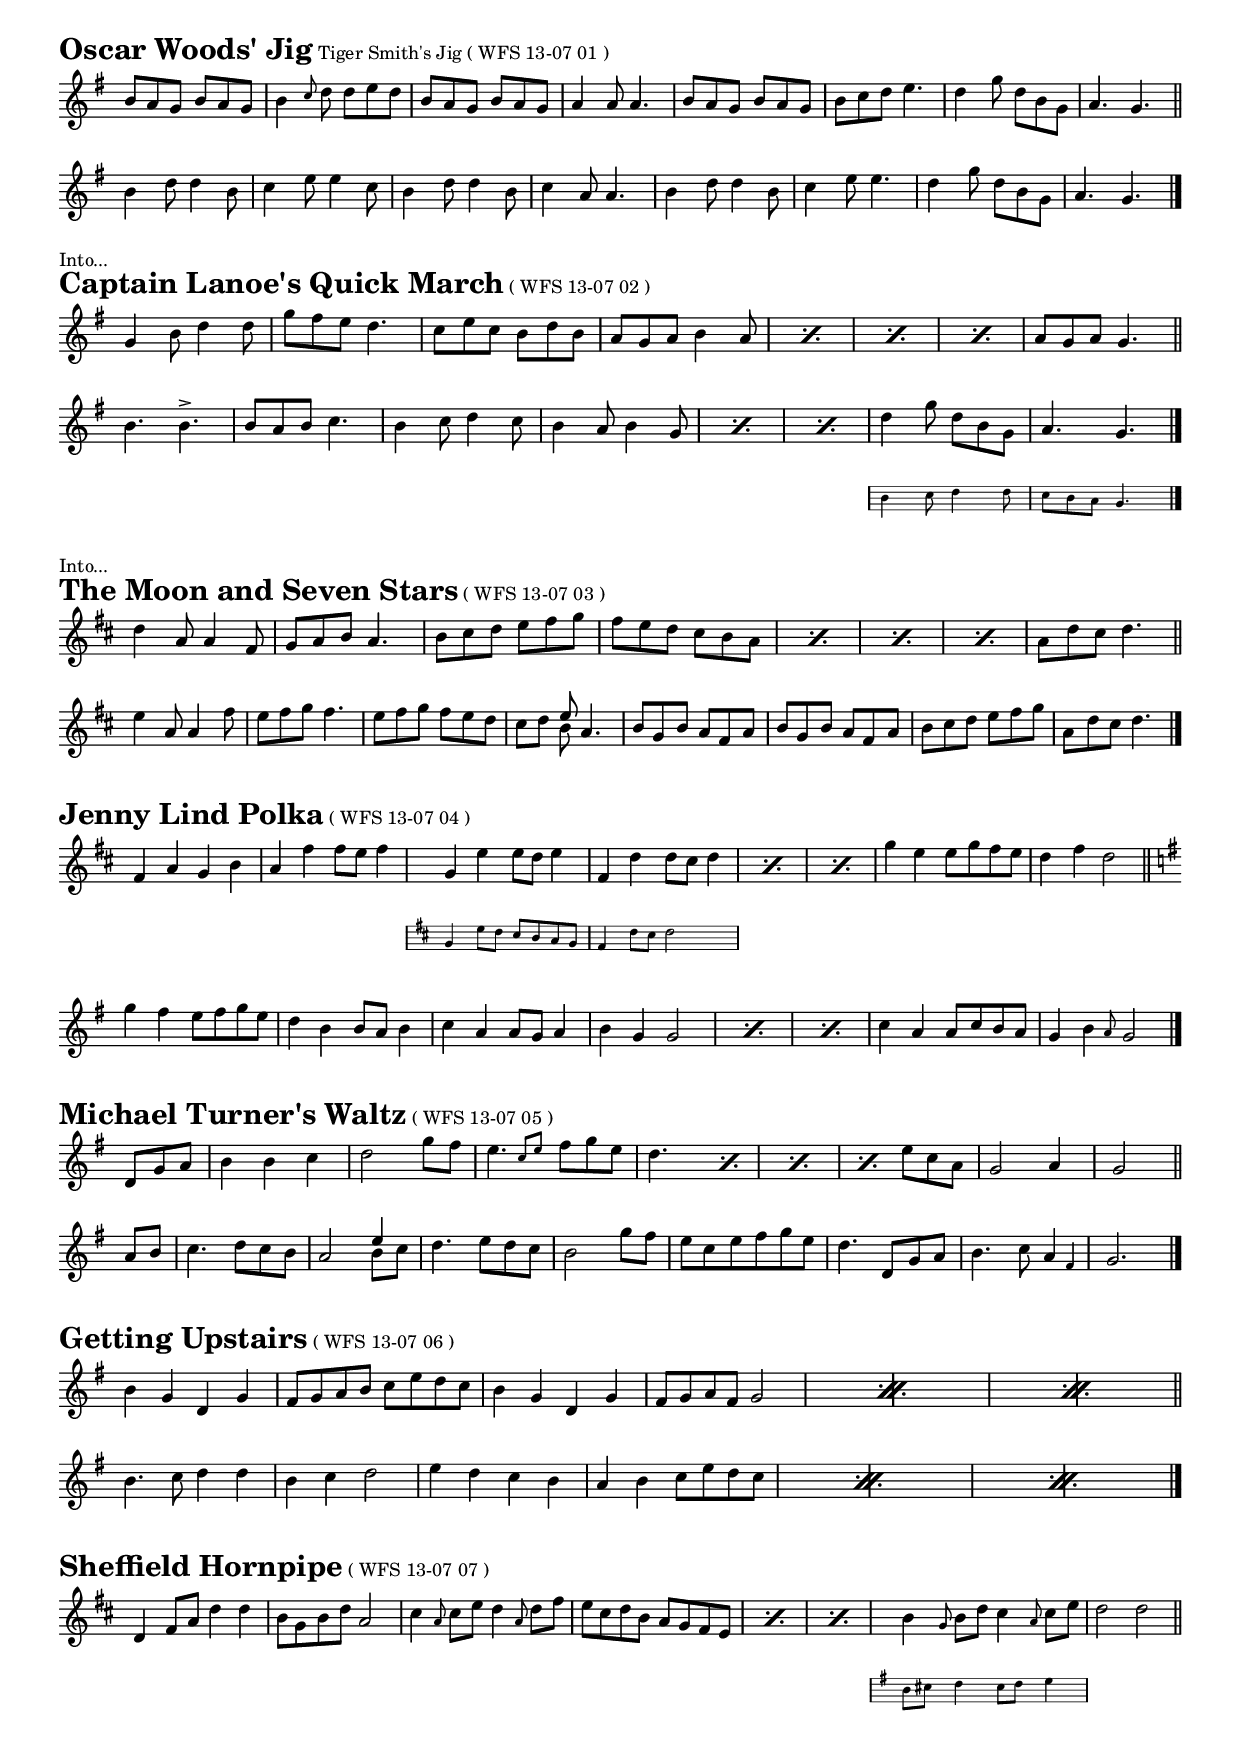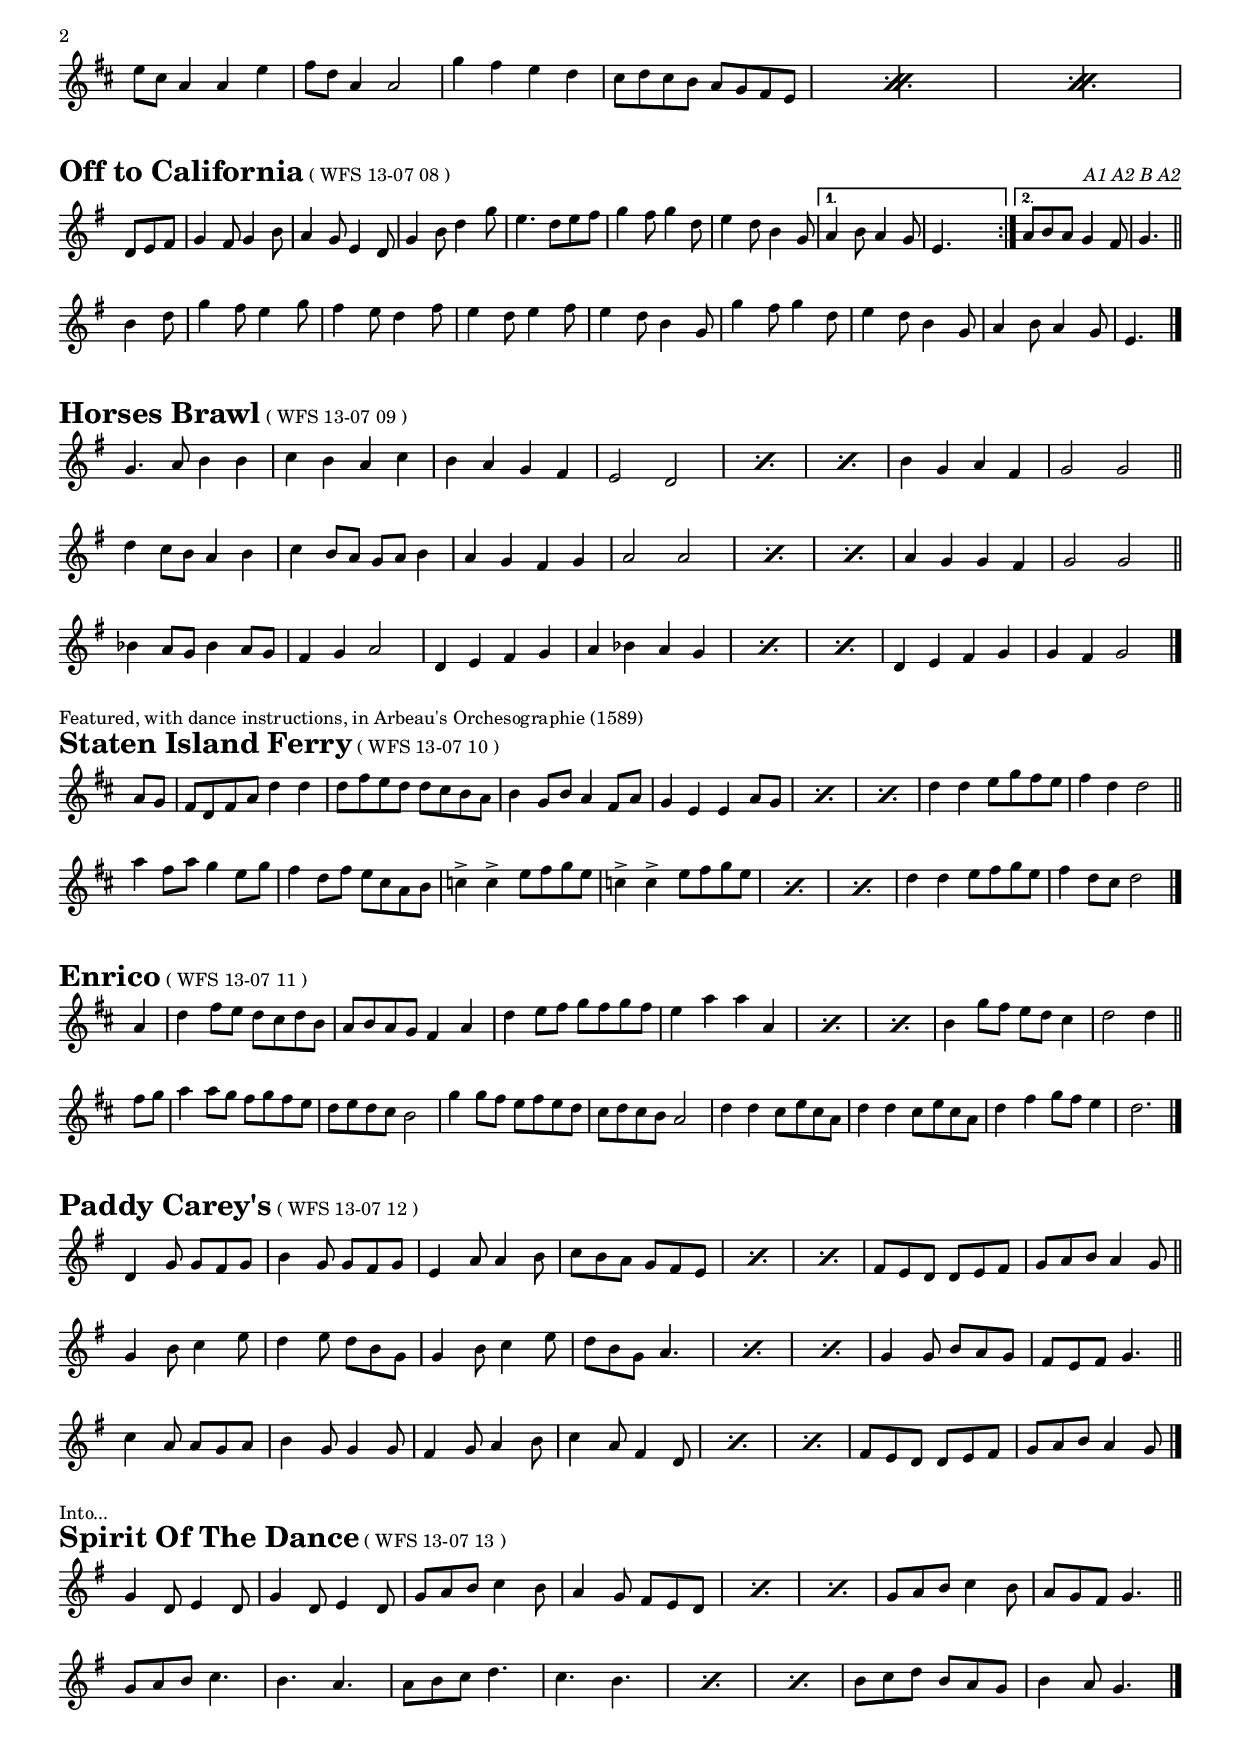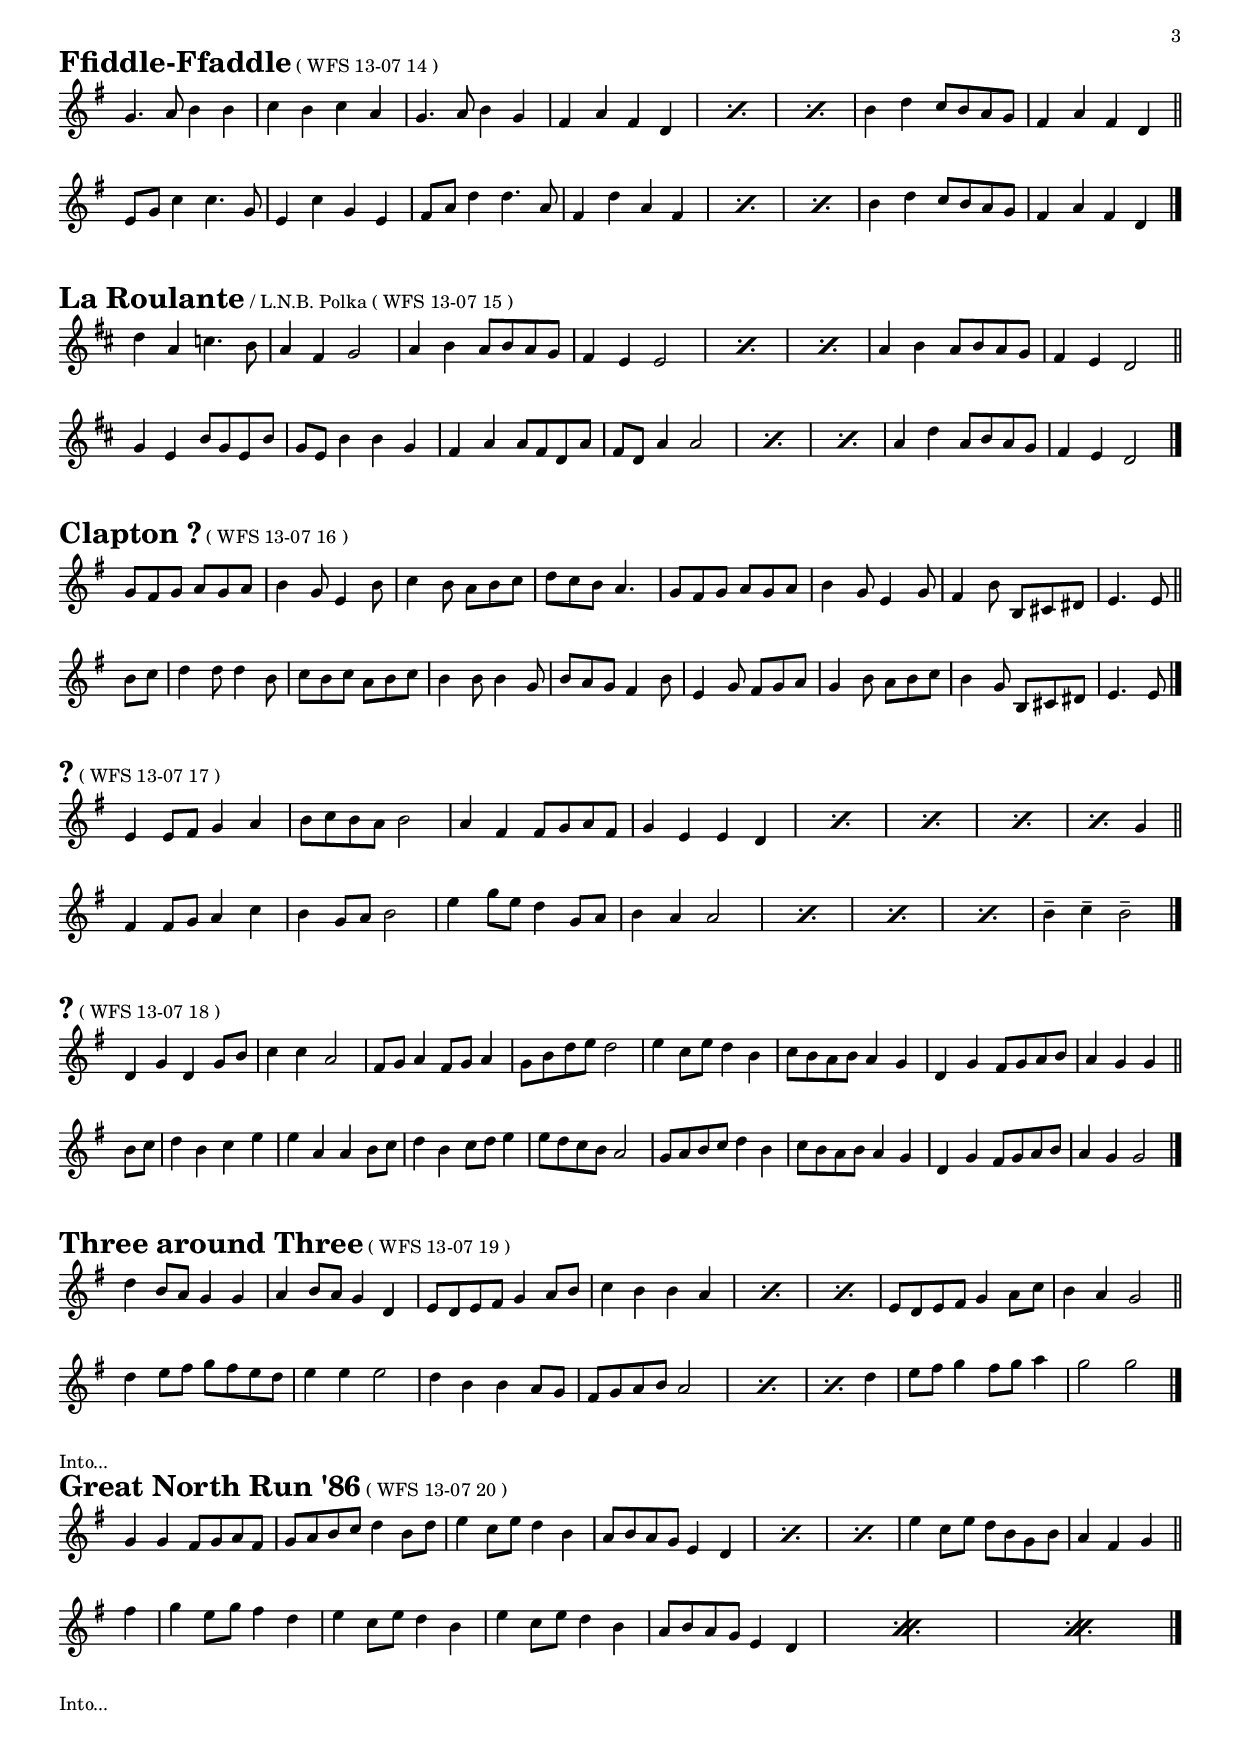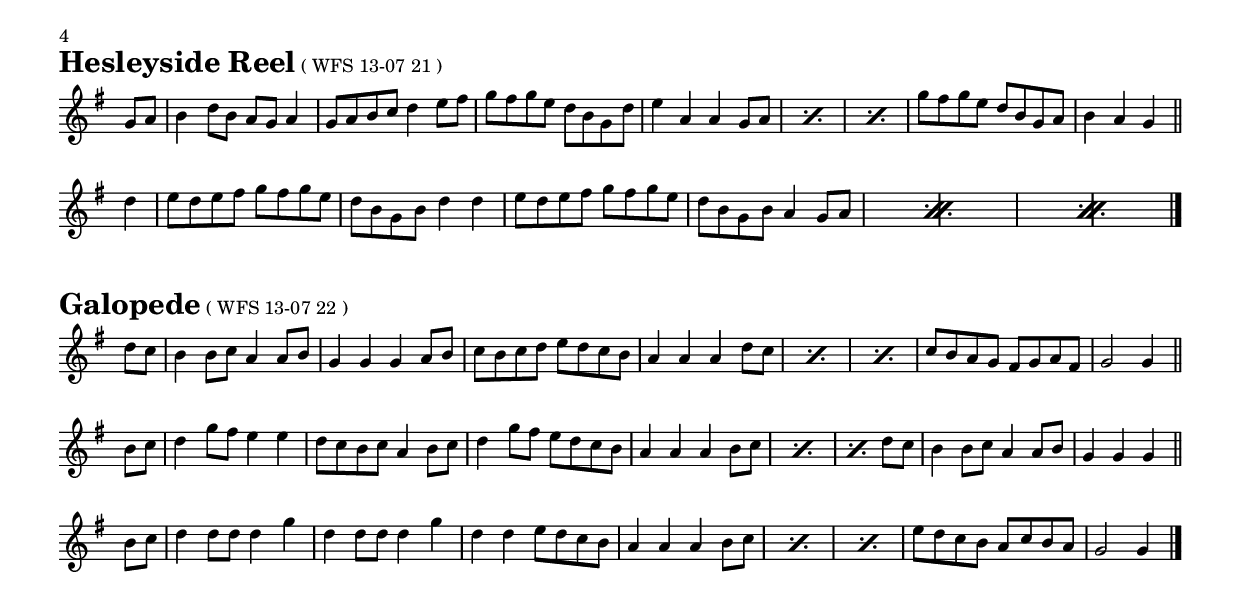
\version "2.16.0"

\layout { 
  indent = 0.0\cm
  \context { \Score \remove "Bar_number_engraver" }	
  \context { \Staff \remove "Time_signature_engraver" }
}

#(set-global-staff-size 16)

\paper {

scoreTitleMarkup = \markup {
  \fill-line {
    \line {
      \fontsize #4 \bold  
      \fromproperty #'header:piece
      \normalsize  
      \fromproperty #'header:subtitle
      \normal-text
      (\fromproperty #'header:opus)
    }
    \line {
      \italic
      \fromproperty #'header:meter
    }
  }
}

}

ossia = \with {
      \remove "Time_signature_engraver"
      alignAboveContext = #"main"
      fontSize = #-3
      \override StaffSymbol #'staff-space = #(magstep -3)
      \override StaffSymbol #'thickness = #(magstep -3)
      firstClef = ##f
}

makePercent =
#(define-music-function (parser location note) (ly:music?)
   "Make a percent repeat the same length as NOTE."
   (make-music 'PercentEvent
               'length (ly:music-length note)))

makeDoublePercent =
#(define-music-function (parser location note) (ly:music?)
   "Make a percent repeat the same length as NOTE."
   (make-music 'DoublePercentEvent
               'length (ly:music-length note)))


  
\score{{ \label #'oscarwoods
\transpose d d' {
\time 6/8 \key g \major

  b8 a8 g8 b8 a8 g8 b4 \grace{c'8} d'8 d'8 e'8 d'8
  b8 a8 g8 b8 a8 g8 a4 a8 a4.
  b8 a8 g8 b8 a8 g8 b8 c'8 d'8 e'4.
  d'4 g'8 d'8 b8 g8 a4. g4. \bar "||" \break
  b4 d'8 d'4 b8 c'4 e'8 e'4 c'8
  b4 d'8 d'4 b8 c'4 a8 a4.
  b4 d'8 d'4 b8 c'4 e'8 e'4.
  d'4 g'8 d'8 b8 g8 a4. g4. \bar "|."
  
}}
\header{
piece = "Oscar Woods' Jig"
subtitle = "Tiger Smith's Jig"
opus = "WFS 13-07 01"
}}
\markuplist{
    "Into..."
}

\score{{ 
\transpose d d' {
\time 6/8 \key g \major
  
  g4 b8 d'4 d'8 g'8 fis'8 e'8 d'4.
  c'8 e'8 c'8 b8 d'8 b8 a8 g8 a8 b4 a8
  \makePercent s2. \makePercent s2.
  \makePercent s2. a8 g8 a8 g4. \bar "||" \break
  
  b4. b4.-> b8 a8 b8 c'4. b4 c'8 d'4 c'8 b4 a8 b4 g8
  \makePercent s2.   \makePercent s2.
  
  <<
    { d'4 g'8 d'8 b8 g8 a4. g4. }
    \new Staff \ossia
    { b4 c'8 d'4 d'8 c'8 b a g4. }
  >>  
  
  \bar "|."  
  
}}
\header{
piece = "Captain Lanoe's Quick March"
opus = "WFS 13-07 02"
}}
\markuplist{
  "Into..."
}

\score{{
\transpose d d' {
\time 6/8 \key d \major
  
  d'4 a8 a4 fis8 g8 a8 b8 a4.
  b8 cis'8 d'8 e'8 fis'8 g'8 fis'8 e'8 d'8 cis'8 b8 a8
  \makePercent s2.   \makePercent s2.
  \makePercent s2. a8 d'8 cis'8 d'4. \bar "||" \break
  e'4 a8 a4 fis'8 e'8 fis'8 g'8 fis'4.
  e'8 fis'8 g'8 fis'8 e'8 d'8 cis'8 d'8
  << \new Voice { \voiceOne e'8 } \new Voice { \voiceTwo b8 } \oneVoice >>
  a4.
  b8 g8 b8 a8 fis8 a8 b8 g8 b8 a8 fis8 a8
  b8 cis'8 d'8 e'8 fis'8 g'8 a8 d'8 cis'8 d'4. \bar "|."
  
}}
\header{
piece = "The Moon and Seven Stars"
opus = "WFS 13-07 03"
}}


\score{{
\transpose d d' {
\time 4/4 \key d \major

  fis4 a4 g4 b4 a4 fis'4 fis'8 e'8 fis'4
  <<
    { g4 e'4 e'8 d'8 e'4 fis4 d'4 d'8 cis'8 d'4 }
    \new Staff \ossia
    { \key d \major g4 e'8 d'8 cis'8 b8 a8 g8 fis4 d'8 cis'8 d'2 }
  >>
  
  \makePercent s1  \makePercent s1
  g'4 e'4 e'8 g'8 fis'8 e'8 d'4 fis'4 d'2 \bar "||" \break
  \key g \major
  g'4 fis'4 e'8 fis'8 g'8 e'8 d'4 b4 b8 a8 b4
  c'4 a4 a8 g8 a4 b4 g4 g2
  \makePercent s1  \makePercent s1
  c'4 a4 a8 c'8 b8 a8 g4 \afterGrace b4 a8 g2 \bar "|."
  
}}
\header{
piece = "Jenny Lind Polka"
opus = "WFS 13-07 04"
}}




\score{{
\transpose d d' {
\time 3/4 \key g \major
  
  \partial 4. d8 g8 a8
  b4 b4 c'4 d'2 g'8 fis'8
  \afterGrace e'4. {c'8 e'8} fis'8 g'8 e'8 d'4.
  \makePercent s4.
  \makePercent s2.
  \makePercent s4.
  e'8 c'8 a8
  g2 a4 g2 \bar "||" \break a8 b8
  c'4. d'8 c'8 b8 a2
  << \new Voice { \voiceOne e'4 } \new Voice { \voiceTwo b8 c'8 } \oneVoice >>
  d'4. e'8 d'8 c'8 b2 g'8 fis'8
  e'8 c'8 e'8 fis'8 g'8 e'8 d'4.
  d8 g8 a8 b4. c'8 \afterGrace a4 fis4 g2. \bar "|."
  
}}
\header{
piece = "Michael Turner's Waltz"
opus = "WFS 13-07 05"
}}


\score{{
\transpose d d' {
\time 4/4 \key g \major
  
  b4 g4 d4 g4 fis8 g8 a8 b8 c'8 e'8 d'8 c'8
  b4 g4 d4 g4
  fis8 g8 a8 fis8 g2 
  \makeDoublePercent s\breve
  \makeDoublePercent s\breve
  \bar "||" \break
  b4. c'8 d'4 d'4 b4 c'4 d'2 e'4 d'4 c'4
  b4 a4 b4 c'8 e'8 d'8 c'8
  \makeDoublePercent s\breve
  \makeDoublePercent s\breve
  \bar "|."
    
}}
\header{
piece = "Getting Upstairs"
opus = "WFS 13-07 06"
}}



\score{{
\transpose d d' {
\time 4/4 \key d \major

    d4 fis8 a8 d'4 d'4 b8 g8 b8 d'8 a2
    cis'4 \grace a8 cis'8 e'8 d'4 \grace a8 d'8 fis'8 e'8 cis'8 d'8 b8 a8 g8 fis8 e8
    \makePercent s1 \makePercent s1
    <<
    { b4 \grace g8 b8 d'8 cis'4 \grace a8 cis'8 e'8 }
    \new Staff \ossia
    { \key g \major b8 cis'8 d'4 cis'8 d'8 e'4 }
  >>
    
    d'2 d'2 \bar "||" \break
    
    e'8 cis'8 a4 a4 e'4 fis'8 d'8 a4 a2
    g'4 fis'4 e'4 d'4 cis'8 d'8 cis'8 b8 a8 g8 fis8 e8
    \makeDoublePercent s\breve
    \makeDoublePercent s\breve
    

}}
\header{
piece = "Sheffield Hornpipe"
opus = "WFS 13-07 07"
}}

\score{{
\transpose d d' {
\time 6/8 \key g \major
  \repeat volta 2 {
  \partial 4. d8 e8 fis8
  g4 fis8 g4 b8 a4 g8 e4 d8 g4 b8 d'4 g'8 e'4. d'8 e'8 fis'8
  g'4 fis'8 g'4 d'8 e'4 d'8 b4 g8 }
  \alternative { { a4 b8 a4 g8 e4. s4.}
  {a8 b8 a8 g4 fis8 g4.} } \bar "||" \break 
  b4 d'8
  g'4 fis'8 e'4 g'8 fis'4 e'8 d'4 fis'8 e'4 d'8 e'4 fis'8 e'4 d'8 b4 g8
  g'4 fis'8 g'4 d'8 e'4 d'8 b4 g8
  a4 b8 a4 g8 e4. \bar "|."
  
}}
\header{
piece = "Off to California"
opus = "WFS 13-07 08"
meter = "A1 A2 B A2"
}}

\score{{
\transpose d d' {
\time 4/4 \key g \major
  
  g4. a8 b4 b4 c'4 b4 a4 c'4 b4 a4 g4 fis4 e2 d2
  \makePercent s1 \makePercent s1
  b4 g4 a4 fis4 g2 g2 \bar "||" \break
  d'4 c'8 b8 a4 b4 c'4 b8 a8 g8 a8 b4 a4 g4 fis4 g4 a2 a2
  \makePercent s1 \makePercent s1
  a4 g4 g4 fis4 g2 g2 \bar "||" \break 
  bes4 a8 g8 bes4 a8 g8 fis4 g4 a2 d4 e4 fis4 g4 a4 bes4 a4 g4
  \makePercent s1 \makePercent s1
  d4 e4 fis4 g4 g4 fis4 g2 \bar "|."
   
}}
\header{
piece = "Horses Brawl"
opus = "WFS 13-07 09"
}}
\markuplist{
    "Featured, with dance instructions, in Arbeau's Orchesographie (1589)"
}

\score{{
\transpose d d' {
\time 4/4 \key d \major
  
  \partial 4 a8 g8
  fis8 d8 fis8 a8 d'4 d'4 d'8 fis'8 e'8 d'8 d'8 cis'8 b8 a8
  b4 g8 b8 a4 fis8 a8 g4 e4 e4 a8 g8
  \makePercent s1 \makePercent s1
  d'4 d'4 e'8 g'8 fis'8 e'8 fis'4 d'4 d'2 \bar "||" \break
  
  a'4 fis'8 a'8 g'4 e'8 g'8 fis'4 d'8 fis'8 e'8 cis'8 a8 b8
  c'4-> c'4-> e'8 fis'8 g'8 e'8 c'4-> c'4-> e'8 fis'8 g'8 e'8
  \makePercent s1 \makePercent s1
  d'4 d'4 e'8 fis'8 g'8 e'8 fis'4 d'8 cis'8 d'2 \bar "|."
  
}}
\header{
piece = "Staten Island Ferry"
opus = "WFS 13-07 10"
}}

\score{{
\transpose d d' {
\time 4/4 \key d \major
  \partial 4 a4
  d'4 fis'8 e'8 d'8 cis'8 d'8 b8 a8 b8 a8 g8 fis4 a4
  d'4 e'8 fis'8 g'8 fis'8 g'8 fis'8 e'4 a'4 a'4 a4
  \makePercent s1   \makePercent s1
  b4 g'8 fis'8 e'8 d'8 cis'4 d'2 d'4 \bar "||" \break
  fis'8 g'8 a'4 a'8 g'8 fis'8 g'8 fis'8 e'8 d'8 e'8 d'8 cis'8 b2
  g'4 g'8 fis'8 e'8 fis'8 e'8 d'8 cis'8 d'8 cis'8 b8 a2
  d'4 d'4 cis'8 e'8 cis'8 a8 d'4 d'4 cis'8 e'8 cis'8 a8
  d'4 fis'4 g'8 fis'8 e'4 d'2. \bar "|."
}}
\header{
piece = "Enrico"
opus = "WFS 13-07 11"
}}

\score{{
\transpose d d' {
\time 6/8 \key g \major
  d4 g8 g8 fis8 g8 b4 g8 g8 fis8 g8
  e4 a8 a4 b8 c'8 b8 a8 g8 fis8 e8
  \makePercent s2.   \makePercent s2.
  fis8 e8 d8 d8 e8 fis8 g8 a8 b8 a4 g8
  \bar "||" \break
  g4 b8 c'4 e'8 d'4 e'8 d'8 b8 g8
  g4 b8 c'4 e'8 d'8 b8 g8 a4.
  \makePercent s2.  \makePercent s2.
  g4 g8 b8 a8 g8 fis8 e8 fis8 g4. 
  \bar "||" \break
  c'4 a8 a8 g8 a8 b4 g8 g4 g8
  fis4 g8 a4 b8 c'4 a8 fis4 d8
  \makePercent s2.  \makePercent s2.
  fis8 e8 d8 d8 e8 fis8 g8 a8 b8 a4 g8
  \bar "|."
  
  
}}
\header{
piece = "Paddy Carey's"
opus = "WFS 13-07 12"
}}
\markuplist{
  Into...
}

\score{{
\transpose d d' {
\time 6/8 \key g \major

  g4 d8 e4 d8 g4 d8 e4 d8
  g8 a8 b8 c'4 b8 a4 g8 fis8 e8 d8 
  \makePercent s2. \makePercent s2.
  g8 a8 b8 c'4 b8 a8 g8 fis8 g4.
  \bar "||" \break
  g8 a8 b8 c'4. b4. a4. 
  a8 b8 c'8 d'4. c'4. b4.
  \makePercent s2. \makePercent s2.
  b8 c'8 d'8 b8 a8 g8 b4 a8 g4.
  \bar "|."

}}
\header{
piece = "Spirit Of The Dance"
opus = "WFS 13-07 13"
}}

\score{{
\transpose d d' {
\time 4/4 \key g \major
  g4. a8 b4 b4 c'4 b4 c'4 a4
  g4. a8 b4 g4 fis4 a4 fis4 d4
  \makePercent s1 \makePercent s1
  b4 d'4 c'8 b8 a8 g8 fis4 a4 fis4 d4
  \bar "||" \break
  e8 g8 c'4 c'4. g8 e4 c'4 g4 e4
  fis8 a8 d'4 d'4. a8 fis4 d'4 a4 fis4
  \makePercent s1 \makePercent s1
  b4 d'4 c'8 b8 a8 g8 fis4 a4 fis4 d4
  \bar "|."
}}
\header{
piece = "Ffiddle-Ffaddle"
opus = "WFS 13-07 14"
}}

\score{{
\transpose d d' {
\time 4/4 \key d \major
  d'4 a4 c'4. b8 a4 fis4 g2
  a4 b4 a8 b8 a8 g8 fis4 e4 e2
  \makePercent s1 \makePercent s1
  a4 b4 a8 b8 a8 g8 fis4 e4 d2
  \bar "||" \break
  g4 e4 b8 g8 e8 b8 g8 e8 b4 b4 g4
  fis4 a4 a8 fis8 d8 a8 fis8 d8 a4 a2
  \makePercent s1 \makePercent s1
  a4 d'4 a8 b8 a8 g8 fis4 e4 d2
  \bar "|."
}}
\header{
piece = "La Roulante"
subtitle = "/ L.N.B. Polka"
opus = "WFS 13-07 15"
}}

\score{{
\transpose d d' {
\time 6/8 \key e \minor
  g8 fis8 g8 a8 g8 a8 b4 g8 e4 b8
  c'4 b8 a8 b8 c'8 d'8 c'8 b8 a4.
  g8 fis8 g8 a8 g8 a8 b4 g8 e4 g8
  fis4 b8 b,8 cis8 dis8 e4. e8
  \bar "||" \break
  b8 c'8 d'4 d'8 d'4 b8 c'8 b8 c'8 a8 b8 c'8
  b4 b8 b4 g8 b8 a8 g8 fis4 b8
  e4 g8 fis8 g8 a8 g4 b8 a8 b8 c'8
  b4 g8 b,8 cis8 dis8 e4. e8
  \bar "|."

}}
\header{
piece = "Clapton ?"
opus = "WFS 13-07 16"
}}

\score{{
\transpose d d' {
\time 4/4 \key e \minor
    e4 e8 fis8 g4 a4 b8 c'8 b8 a8 b2
    a4 fis4 fis8 g8 a8 fis8 g4 e4 e4 d4
    \makePercent s1 \makePercent s1
    \makePercent s1 \makePercent s2. g4
    \bar "||" \break
    fis4 fis8 g8 a4 c'4 b4 g8 a8 b2
    e'4 g'8 e'8 d'4 g8 a8 b4 a4 a2
    \makePercent s1 \makePercent s1
    \makePercent s1 b4-- c'4-- b2--
    \bar "|."
}}
\header{
piece = "?"
opus = "WFS 13-07 17"
}}

\score{{
\transpose d d' {
\time 4/4 \key g \major
  d4 g4 d4 g8 b8 c'4 c'4 a2
  fis8 g8 a4 fis8 g8 a4 g8 b8 d'8 e'8 d'2
  e'4 c'8 e'8 d'4 b4 c'8 b8 a8 b8 a4 g4
  d4 g4 fis8 g8 a8 b8 a4 g4 g4
  \bar "||"\break
  b8 c'8 d'4 b4 c'4 e'4 e'4 a4 a4
  b8 c'8 d'4 b4 c'8 d'8 e'4 e'8 d'8 c'8 b8 a2
  g8 a8 b8 c'8 d'4 b4 c'8 b8 a8 b8 a4 g4
  d4 g4 fis8 g8 a8 b8 a4 g4 g2
  \bar "|."
  
}}
\header{
piece = "?"
opus = "WFS 13-07 18"
}}


\score{{
\transpose d d' {
\time 4/4 \key g \major
  d'4 b8 a8 g4 g4 a4 b8 a8 g4 d4
  e8 d8 e8 fis8 g4 a8 b8 c'4 b4 b4 a4
  \makePercent s1 \makePercent s1
  e8 d8 e8 fis8 g4 a8 c'8 b4 a4 g2
  \bar "||" \break
  d'4 e'8 fis'8 g'8 fis'8 e'8 d'8 e'4 e'4 e'2
  d'4 b4 b4 a8 g8 fis8 g8 a8 b8 a2
  \makePercent s1 \makePercent s2. d'4
  e'8 fis'8 g'4 fis'8 g'8 a'4 g'2 g'2
  \bar "|."
}}
\header{
piece = "Three around Three"
opus = "WFS 13-07 19"
}}
\markuplist{
  Into...
}

\score{{
\transpose d d' {
\time 4/4 \key g \major
  g4 g4 fis8 g8 a8 fis8 g8 a8 b8 c'8 d'4 b8 d'8
  e'4 c'8 e'8 d'4 b4 a8 b8 a8 g8 e4 d4
  \makePercent s1 \makePercent s1
  e'4 c'8 e'8 d'8 b8 g8 b8 a4 fis4 g4
  \bar "||" \break
  fis'4 g'4 e'8 g'8 fis'4 d'4 e'4 c'8 e'8 d'4 b4
  e'4 c'8 e'8 d'4 b4 a8 b8 a8 g8 e4 d4
  \makeDoublePercent s\breve
  \makeDoublePercent s\breve
  \bar "|."
}}
\header{
piece = "Great North Run '86"
opus = "WFS 13-07 20"
}}
\markuplist{
  Into...
}

\score{{
\transpose d d' {
\time 4/4 \key g \major
  \partial 4 g8 a8 
  b4 d'8 b8 a8 g8 a4 g8 a8 b8 c'8 d'4 e'8 fis'8
  g'8 fis'8 g'8 e'8 d'8 b8 g8 d'8 e'4 a4 a4 g8 a8
  \makePercent s1 \makePercent s1
  g'8 fis'8 g'8 e'8 d'8 b8 g8 a8 b4 a4 g4 
  \bar "||" \break
  d'4
  e'8 d'8 e'8 fis'8 g'8 fis'8 g'8 e'8 d'8 b8 g8 b8 d'4 d'4
  e'8 d'8 e'8 fis'8 g'8 fis'8 g'8 e'8 d'8 b8 g8 b8 a4 g8 a8
  \makeDoublePercent s\breve
  \makeDoublePercent s\breve
  \bar "|."
}}
\header{
piece = "Hesleyside Reel"
opus = "WFS 13-07 21"
}}

\score{{
\transpose d d' {
\time 4/4 \key g \major
  \partial 4 d'8 c'8
  b4 b8 c'8 a4 a8 b8 g4 g4 g4 a8 b8
  c'8 b8 c'8 d'8 e'8 d'8 c'8 b8 a4 a4 a4 d'8 c'8
  \makePercent s1 \makePercent s1
  c'8 b8 a8 g8 fis8 g8 a8 fis8 g2 g4
  \bar "||" \break
  b8 c'8 d'4 g'8 fis'8 e'4 e'4 d'8 c'8 b8 c'8 a4
  b8 c'8 d'4 g'8 fis'8 e'8 d'8 c'8 b8 a4 a4 a4 b8 c'8
  \makePercent s1 \makePercent s2. d'8 c'8
  b4 b8 c'8 a4 a8 b8 g4 g4 g4 
  \bar "||" \break
  b8 c'8 d'4 d'8 d'8 d'4 g'4 d'4 d'8 d'8 d'4 g'4
  d'4 d'4 e'8 d'8 c'8 b8 a4 a4 a4 b8 c'8
  \makePercent s1 \makePercent s1
  e'8 d'8 c'8 b8 a8 c'8 b8 a8 g2 g4
  \bar "|."
  
  
}}
\header{
piece = "Galopede"
opus = "WFS 13-07 22"
}}


%{

\score{{
\transpose d d' {
\time 6/8 \key g \major
  b8 a8 g8 e'8 d'8 b8 a8 g8 a8 b4 g8
  d4 g8 b4 g8 a8 g8 a8 b4 g8
  \makePercent s2. \makePercent s2.
  \makePercent s2. a8 b8 a8 g4.
  \bar "||" \break
  c'4. e'4. g'4 f'8 e'8 d'8 c'8
  b4 g8 d4 g8 a8 g8 a8 b4 g8
  \makePercent s2. \makePercent s2.
  \makePercent s4. d8 g8 d'8 c'8 b8 a8 g4.
  \bar "||" \break
  d'4. fis'4. a'4 fis'8 d'8 e'8 c'8
  b4 g8 d4 g8 d'4 c'8 b8 a8 g8
  \makePercent s2. \makePercent s2.
  \makePercent s4. d8 g8 d'8 c'8 b8 a8 g4.
  \bar "|."
}}
\header{
piece = "Monsal Jig"
}}
\score{{
\transpose d d' {
\time 6/8 \key g \major
  
}}
\header{
piece = "?"
}}
\markuplist{
}
%}

